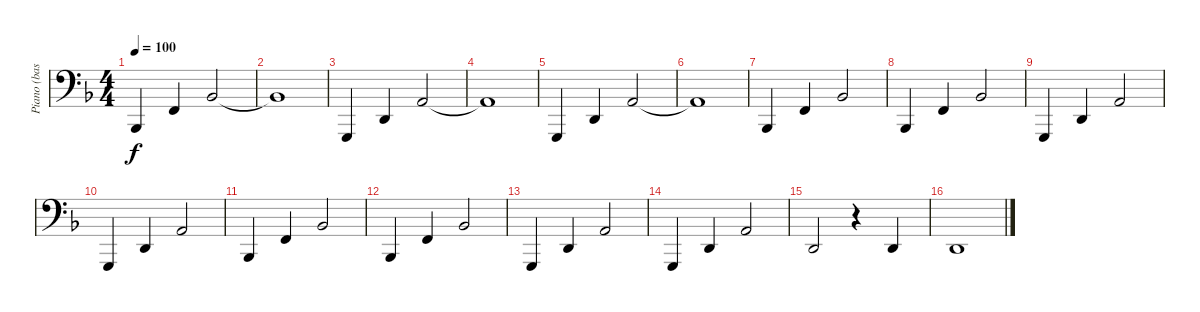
\track ("Piano (bass)" "Piano (bas") {instrument electricgrandpiano}
\staff {score}
\tuning (G2 D2 A1 E1) {hide}
\ts (4 4)
\tempo 100
\clef f4
\ks dminor
1.3.4{dy f} 3.2.4 3.1.2 |
3.1{t}.1 |
3.4.4 0.2.4 2.1.2 |
2.1{t}.1 |
3.4.4 0.2.4 2.1.2 |
2.1{t}.1 |
1.3.4 3.2.4 3.1.2 |
1.3.4 3.2.4 3.1.2 |
3.4.4 0.2.4 2.1.2 |
3.4.4 0.2.4 2.1.2 |
1.3.4 3.2.4 3.1.2 |
1.3.4 3.2.4 3.1.2 |
3.4.4 0.2.4 2.1.2 |
3.4.4 0.2.4 2.1.2 |
0.2.2 r.4 0.2.4 |
0.2.1
